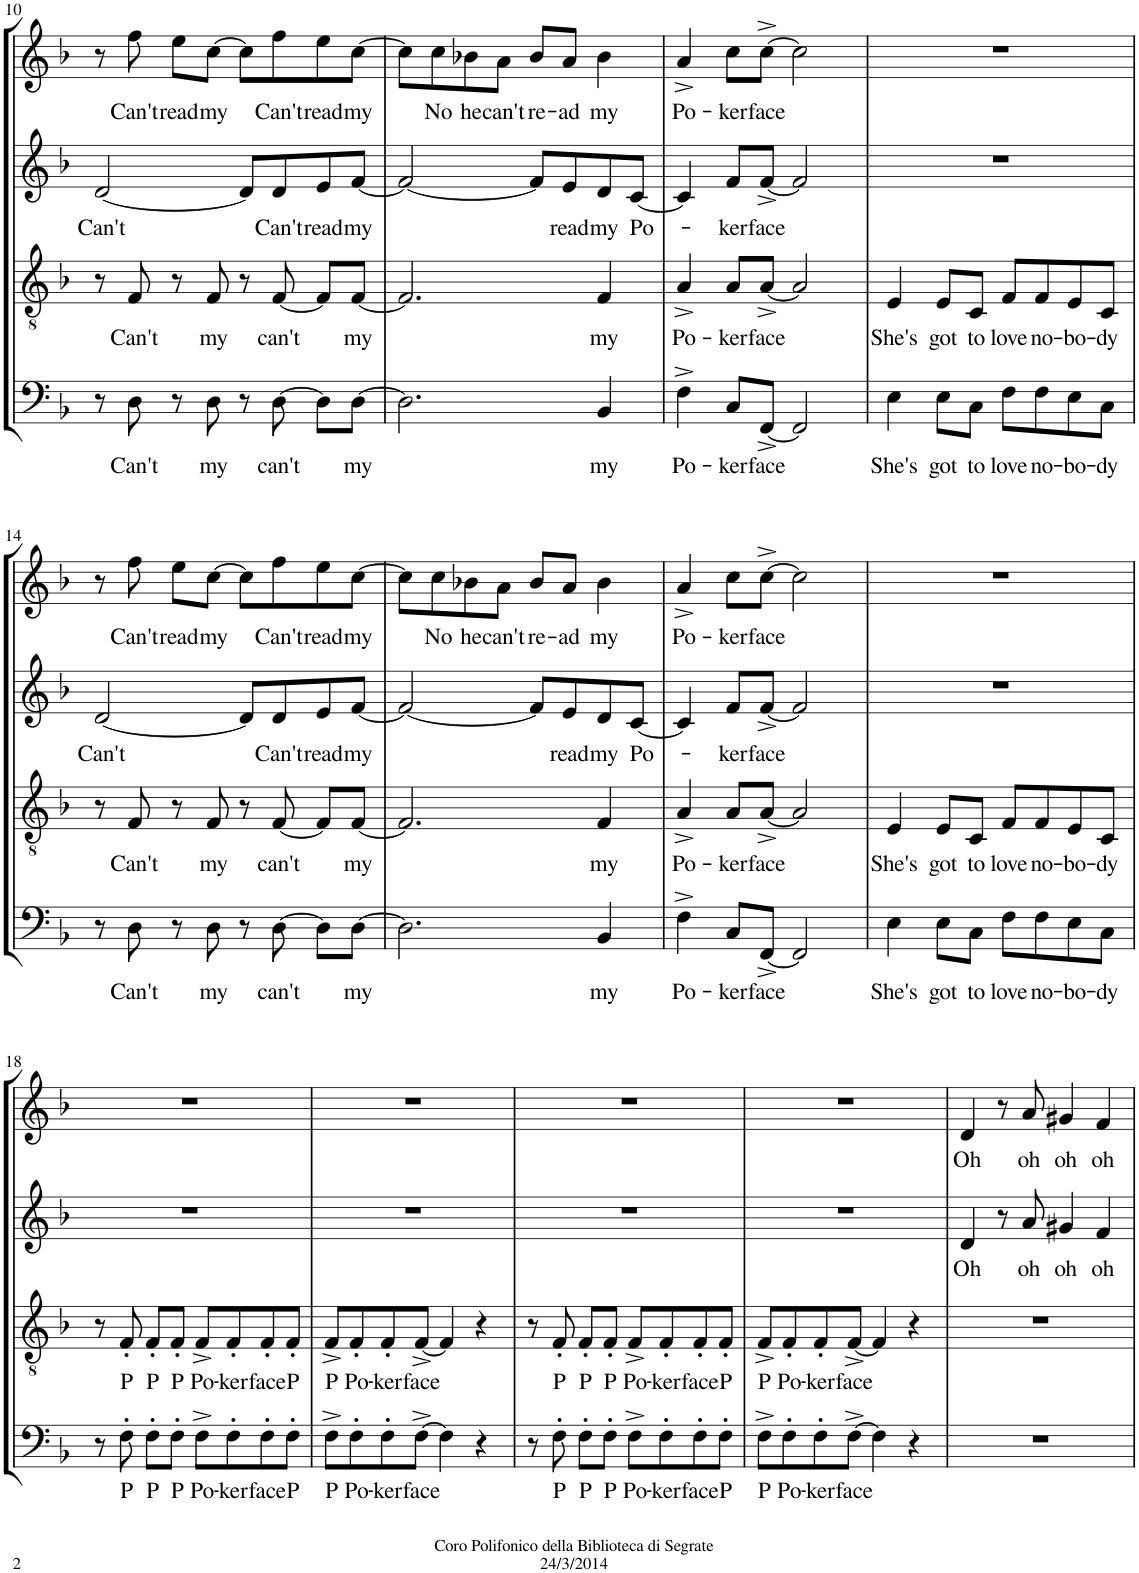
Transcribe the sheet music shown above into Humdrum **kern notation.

**kern	**text	**kern	**text	**kern	**text	**kern	**text
*part4	*part4	*part3	*part3	*part2	*part2	*part1	*part1
*staff4	*staff4	*staff3	*staff3	*staff2	*staff2	*staff1	*staff1
*I"Bassi	*	*I"Tenori	*	*I"Contralti	*	*I"Soprani	*
!!LO:PB:g=z
*clefF4	*	*clefGv2	*	*clefG2	*	*clefG2	*
*	*	*	*	*	*	*Trd1c2	*
*k[b-]	*	*k[b-]	*	*k[b-]	*	*k[b-]	*
*F:	*	*F:	*	*F:	*	*F:	*
*M4/4	*	*M4/4	*	*M4/4	*	*M4/4	*
=10	=10	=10	=10	=10	=10	=10	=10
!	!	!	!	!	!LO:LY:b	!	!
8r	.	8r	.	[2d/	Can't	8r	.
!	!LO:LY:b	!	!LO:LY:b	!	!	!	!LO:LY:b
8D\	Can't	8F/	Can't	.	.	8ff\	Can't
!	!	!	!	!	!	!	!LO:LY:b
8r	.	8r	.	.	.	8ee\L	read
!	!LO:LY:b	!	!LO:LY:b	!	!	!	!LO:LY:b
8D\	my	8F/	my	.	.	[8cc\J	my
8r	.	8r	.	8d/L]	.	8cc\L]	.
!	!LO:LY:b	!	!LO:LY:b	!	!LO:LY:b	!	!LO:LY:b
[8D\	can't	[8F/	can't	8d/	Can't	8ff\	Can't
!	!	!	!	!	!LO:LY:b	!	!LO:LY:b
8D\L]	.	8F/L]	.	8e/	read	8ee\	read
!	!LO:LY:b	!	!LO:LY:b	!	!LO:LY:b	!	!LO:LY:b
[8D\J	my	[8F/J	my	[8f/J	my	[8cc\J	my
=11	=11	=11	=11	=11	=11	=11	=11
2.D\]	.	2.F/]	.	2f/_	.	8cc\L]	.
!	!	!	!	!	!	!	!LO:LY:b
.	.	.	.	.	.	8cc\	No
!	!	!	!	!	!	!	!LO:LY:b
.	.	.	.	.	.	8b-X\	he
!	!	!	!	!	!	!	!LO:LY:b
.	.	.	.	.	.	8a\J	can't
!	!	!	!	!	!	!	!LO:LY:b
.	.	.	.	8f/L]	.	8b-/L	re-
!	!	!	!	!	!LO:LY:b	!	!LO:LY:b
.	.	.	.	8e/	read	8a/J	-ad
!	!LO:LY:b	!	!LO:LY:b	!	!LO:LY:b	!	!LO:LY:b
4BB-/	my	4F/	my	8d/	my	4b-\	my
!	!	!	!	!	!LO:LY:b	!	!
.	.	.	.	[8c/J	Po-	.	.
=12	=12	=12	=12	=12	=12	=12	=12
!	!LO:LY:b	!	!LO:LY:b	!	!	!	!LO:LY:b
4F^\	Po-	4A^/	Po-	4c/]	.	4a^/	Po-
!	!LO:LY:b	!	!LO:LY:b	!	!LO:LY:b	!	!LO:LY:b
8C/L	-ker	8A/L	-ker	8f/L	-ker	8cc\L	-ker
!	!LO:LY:b	!	!LO:LY:b	!	!LO:LY:b	!	!LO:LY:b
[8FF^/J	face	[8A^/J	face	[8f^/J	face	[8cc^\J	face
2FF/]	.	2A/]	.	2f/]	.	2cc\]	.
=13	=13	=13	=13	=13	=13	=13	=13
!	!LO:LY:b	!	!LO:LY:b	!	!	!	!
4E\	She's	4E/	She's	1r	.	1r	.
!	!LO:LY:b	!	!LO:LY:b	!	!	!	!
8E\L	got	8E/L	got	.	.	.	.
!	!LO:LY:b	!	!LO:LY:b	!	!	!	!
8C\J	to	8C/J	to	.	.	.	.
!	!LO:LY:b	!	!LO:LY:b	!	!	!	!
8F\L	love	8F/L	love	.	.	.	.
!	!LO:LY:b	!	!LO:LY:b	!	!	!	!
8F\	no-	8F/	no-	.	.	.	.
!	!LO:LY:b	!	!LO:LY:b	!	!	!	!
8E\	-bo-	8E/	-bo-	.	.	.	.
!	!LO:LY:b	!	!LO:LY:b	!	!	!	!
8C\J	-dy	8C/J	-dy	.	.	.	.
!!LO:LB:g=z
=14	=14	=14	=14	=14	=14	=14	=14
!	!	!	!	!	!LO:LY:b	!	!
8r	.	8r	.	[2d/	Can't	8r	.
!	!LO:LY:b	!	!LO:LY:b	!	!	!	!LO:LY:b
8D\	Can't	8F/	Can't	.	.	8ff\	Can't
!	!	!	!	!	!	!	!LO:LY:b
8r	.	8r	.	.	.	8ee\L	read
!	!LO:LY:b	!	!LO:LY:b	!	!	!	!LO:LY:b
8D\	my	8F/	my	.	.	[8cc\J	my
8r	.	8r	.	8d/L]	.	8cc\L]	.
!	!LO:LY:b	!	!LO:LY:b	!	!LO:LY:b	!	!LO:LY:b
[8D\	can't	[8F/	can't	8d/	Can't	8ff\	Can't
!	!	!	!	!	!LO:LY:b	!	!LO:LY:b
8D\L]	.	8F/L]	.	8e/	read	8ee\	read
!	!LO:LY:b	!	!LO:LY:b	!	!LO:LY:b	!	!LO:LY:b
[8D\J	my	[8F/J	my	[8f/J	my	[8cc\J	my
=15	=15	=15	=15	=15	=15	=15	=15
2.D\]	.	2.F/]	.	2f/_	.	8cc\L]	.
!	!	!	!	!	!	!	!LO:LY:b
.	.	.	.	.	.	8cc\	No
!	!	!	!	!	!	!	!LO:LY:b
.	.	.	.	.	.	8b-X\	he
!	!	!	!	!	!	!	!LO:LY:b
.	.	.	.	.	.	8a\J	can't
!	!	!	!	!	!	!	!LO:LY:b
.	.	.	.	8f/L]	.	8b-/L	re-
!	!	!	!	!	!LO:LY:b	!	!LO:LY:b
.	.	.	.	8e/	read	8a/J	-ad
!	!LO:LY:b	!	!LO:LY:b	!	!LO:LY:b	!	!LO:LY:b
4BB-/	my	4F/	my	8d/	my	4b-\	my
!	!	!	!	!	!LO:LY:b	!	!
.	.	.	.	[8c/J	Po-	.	.
=16	=16	=16	=16	=16	=16	=16	=16
!	!LO:LY:b	!	!LO:LY:b	!	!	!	!LO:LY:b
4F^\	Po-	4A^/	Po-	4c/]	.	4a^/	Po-
!	!LO:LY:b	!	!LO:LY:b	!	!LO:LY:b	!	!LO:LY:b
8C/L	-ker	8A/L	-ker	8f/L	-ker	8cc\L	-ker
!	!LO:LY:b	!	!LO:LY:b	!	!LO:LY:b	!	!LO:LY:b
[8FF^/J	face	[8A^/J	face	[8f^/J	face	[8cc^\J	face
2FF/]	.	2A/]	.	2f/]	.	2cc\]	.
=17	=17	=17	=17	=17	=17	=17	=17
!	!LO:LY:b	!	!LO:LY:b	!	!	!	!
4E\	She's	4E/	She's	1r	.	1r	.
!	!LO:LY:b	!	!LO:LY:b	!	!	!	!
8E\L	got	8E/L	got	.	.	.	.
!	!LO:LY:b	!	!LO:LY:b	!	!	!	!
8C\J	to	8C/J	to	.	.	.	.
!	!LO:LY:b	!	!LO:LY:b	!	!	!	!
8F\L	love	8F/L	love	.	.	.	.
!	!LO:LY:b	!	!LO:LY:b	!	!	!	!
8F\	no-	8F/	no-	.	.	.	.
!	!LO:LY:b	!	!LO:LY:b	!	!	!	!
8E\	-bo-	8E/	-bo-	.	.	.	.
!	!LO:LY:b	!	!LO:LY:b	!	!	!	!
8C\J	-dy	8C/J	-dy	.	.	.	.
!!LO:LB:g=z
=18	=18	=18	=18	=18	=18	=18	=18
8r	.	8r	.	1r	.	1r	.
!	!LO:LY:b	!	!LO:LY:b	!	!	!	!
8F'\	P	8F'/	P	.	.	.	.
!	!LO:LY:b	!	!LO:LY:b	!	!	!	!
8F'\L	P	8F'/L	P	.	.	.	.
!	!LO:LY:b	!	!LO:LY:b	!	!	!	!
8F'\J	P	8F'/J	P	.	.	.	.
!	!LO:LY:b	!	!LO:LY:b	!	!	!	!
8F^\L	Po-	8F^/L	Po-	.	.	.	.
!	!LO:LY:b	!	!LO:LY:b	!	!	!	!
8F'\	-ker	8F'/	-ker	.	.	.	.
!	!LO:LY:b	!	!LO:LY:b	!	!	!	!
8F'\	face	8F'/	face	.	.	.	.
!	!LO:LY:b	!	!LO:LY:b	!	!	!	!
8F'\J	P	8F'/J	P	.	.	.	.
=19	=19	=19	=19	=19	=19	=19	=19
!	!LO:LY:b	!	!LO:LY:b	!	!	!	!
8F^\L	P	8F^/L	P	1r	.	1r	.
!	!LO:LY:b	!	!LO:LY:b	!	!	!	!
8F'\	Po-	8F'/	Po-	.	.	.	.
!	!LO:LY:b	!	!LO:LY:b	!	!	!	!
8F'\	-ker	8F'/	-ker	.	.	.	.
!	!LO:LY:b	!	!LO:LY:b	!	!	!	!
[8F^\J	face	[8F^/J	face	.	.	.	.
4F\]	.	4F/]	.	.	.	.	.
4r	.	4r	.	.	.	.	.
=20	=20	=20	=20	=20	=20	=20	=20
8r	.	8r	.	1r	.	1r	.
!	!LO:LY:b	!	!LO:LY:b	!	!	!	!
8F'\	P	8F'/	P	.	.	.	.
!	!LO:LY:b	!	!LO:LY:b	!	!	!	!
8F'\L	P	8F'/L	P	.	.	.	.
!	!LO:LY:b	!	!LO:LY:b	!	!	!	!
8F'\J	P	8F'/J	P	.	.	.	.
!	!LO:LY:b	!	!LO:LY:b	!	!	!	!
8F^\L	Po-	8F^/L	Po-	.	.	.	.
!	!LO:LY:b	!	!LO:LY:b	!	!	!	!
8F'\	-ker	8F'/	-ker	.	.	.	.
!	!LO:LY:b	!	!LO:LY:b	!	!	!	!
8F'\	face	8F'/	face	.	.	.	.
!	!LO:LY:b	!	!LO:LY:b	!	!	!	!
8F'\J	P	8F'/J	P	.	.	.	.
=21	=21	=21	=21	=21	=21	=21	=21
!	!LO:LY:b	!	!LO:LY:b	!	!	!	!
8F^\L	P	8F^/L	P	1r	.	1r	.
!	!LO:LY:b	!	!LO:LY:b	!	!	!	!
8F'\	Po-	8F'/	Po-	.	.	.	.
!	!LO:LY:b	!	!LO:LY:b	!	!	!	!
8F'\	-ker	8F'/	-ker	.	.	.	.
!	!LO:LY:b	!	!LO:LY:b	!	!	!	!
[8F^\J	face	[8F^/J	face	.	.	.	.
4F\]	.	4F/]	.	.	.	.	.
4r	.	4r	.	.	.	.	.
=22	=22	=22	=22	=22	=22	=22	=22
!	!	!	!	!	!LO:LY:b	!	!LO:LY:b
1r	.	1r	.	4d/	Oh	4d/	Oh
.	.	.	.	8r	.	8r	.
!	!	!	!	!	!LO:LY:b	!	!LO:LY:b
.	.	.	.	8a/	oh	8a/	oh
!	!	!	!	!	!LO:LY:b	!	!LO:LY:b
.	.	.	.	4g#X/	oh	4g#X/	oh
!	!	!	!	!	!LO:LY:b	!	!LO:LY:b
.	.	.	.	4f/	oh	4f/	oh
=	=	=	=	=	=	=	=
*-	*-	*-	*-	*-	*-	*-	*-
